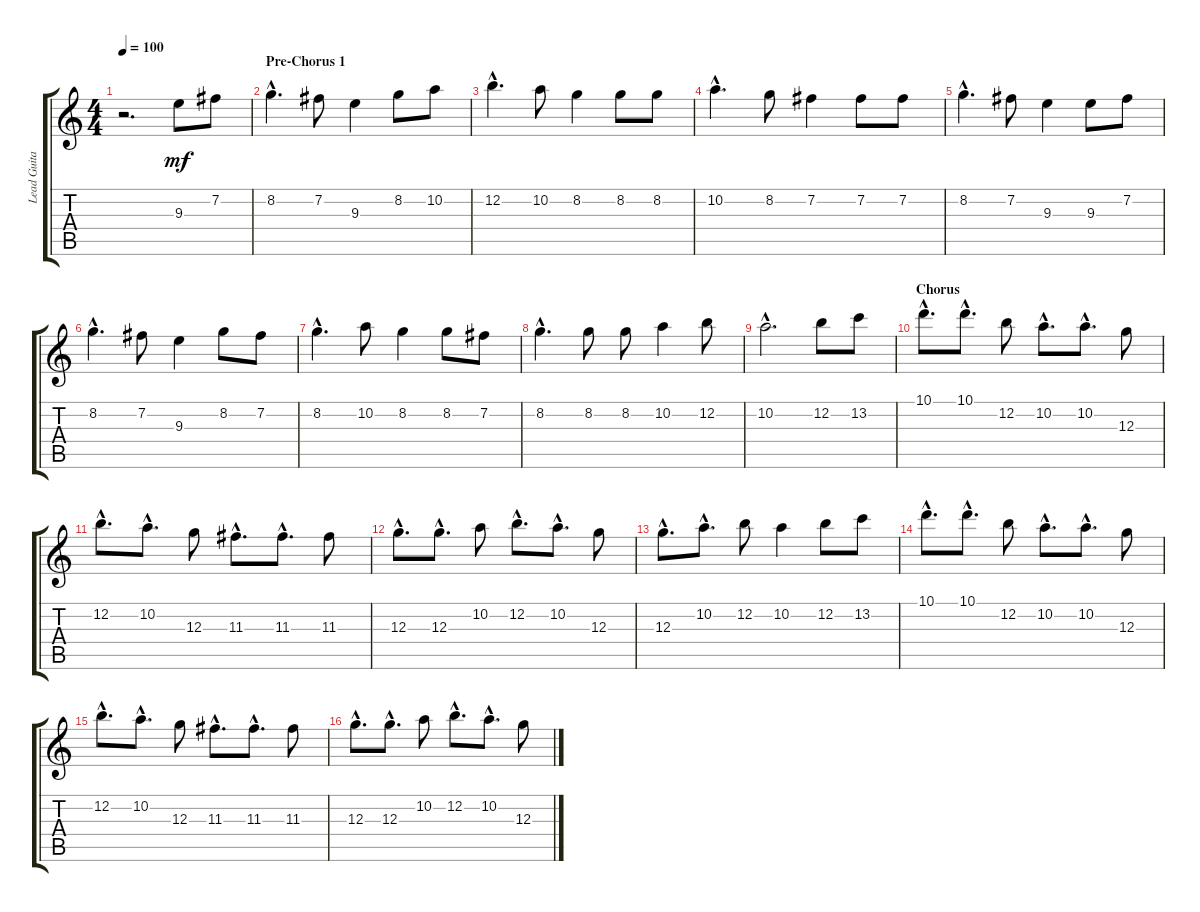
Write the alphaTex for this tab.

\track ("Lead Guitar 2" "Lead Guita") {instrument distortionguitar}
\staff {score tabs}
\tuning (E4 B3 G3 D3 A2 E2) {hide}
\ts (4 4)
\tempo 100
\clef g2
\ks c
r.2{d dy f} 9.3.8{dy mf} 7.2.8 |
\section ("" "Pre-Chorus 1")
8.2{hac}.4{d} 7.2.8 9.3.4 8.2.8 10.2.8 |
12.2{hac}.4{d} 10.2.8 8.2.4 8.2.8 8.2.8 |
10.2{hac}.4{d} 8.2.8 7.2.4 7.2.8 7.2.8 |
8.2{hac}.4{d} 7.2.8 9.3.4 9.3.8 7.2.8 |
8.2{hac}.4{d} 7.2.8 9.3.4 8.2.8 7.2.8 |
8.2{hac}.4{d} 10.2.8 8.2.4 8.2.8 7.2.8 |
8.2{hac}.4{d} 8.2.8 8.2.8 10.2.4 12.2.8 |
10.2{hac}.2{d} 12.2.8 13.2.8 |
\section ("" "Chorus")
10.1{hac}.8{d} 10.1{hac}.8{d} 12.2.8 10.2{hac}.8{d} 10.2{hac}.8{d} 12.3.8 |
12.2{hac}.8{d} 10.2{hac}.8{d} 12.3.8 11.3{hac}.8{d} 11.3{hac}.8{d} 11.3.8 |
12.3{hac}.8{d} 12.3{hac}.8{d} 10.2.8 12.2{hac}.8{d} 10.2{hac}.8{d} 12.3.8 |
12.3{hac}.8{d} 10.2{hac}.8{d} 12.2.8 10.2.4 12.2.8 13.2.8 |
10.1{hac}.8{d} 10.1{hac}.8{d} 12.2.8 10.2{hac}.8{d} 10.2{hac}.8{d} 12.3.8 |
12.2{hac}.8{d} 10.2{hac}.8{d} 12.3.8 11.3{hac}.8{d} 11.3{hac}.8{d} 11.3.8 |
12.3{hac}.8{d} 12.3{hac}.8{d} 10.2.8 12.2{hac}.8{d} 10.2{hac}.8{d} 12.3.8
